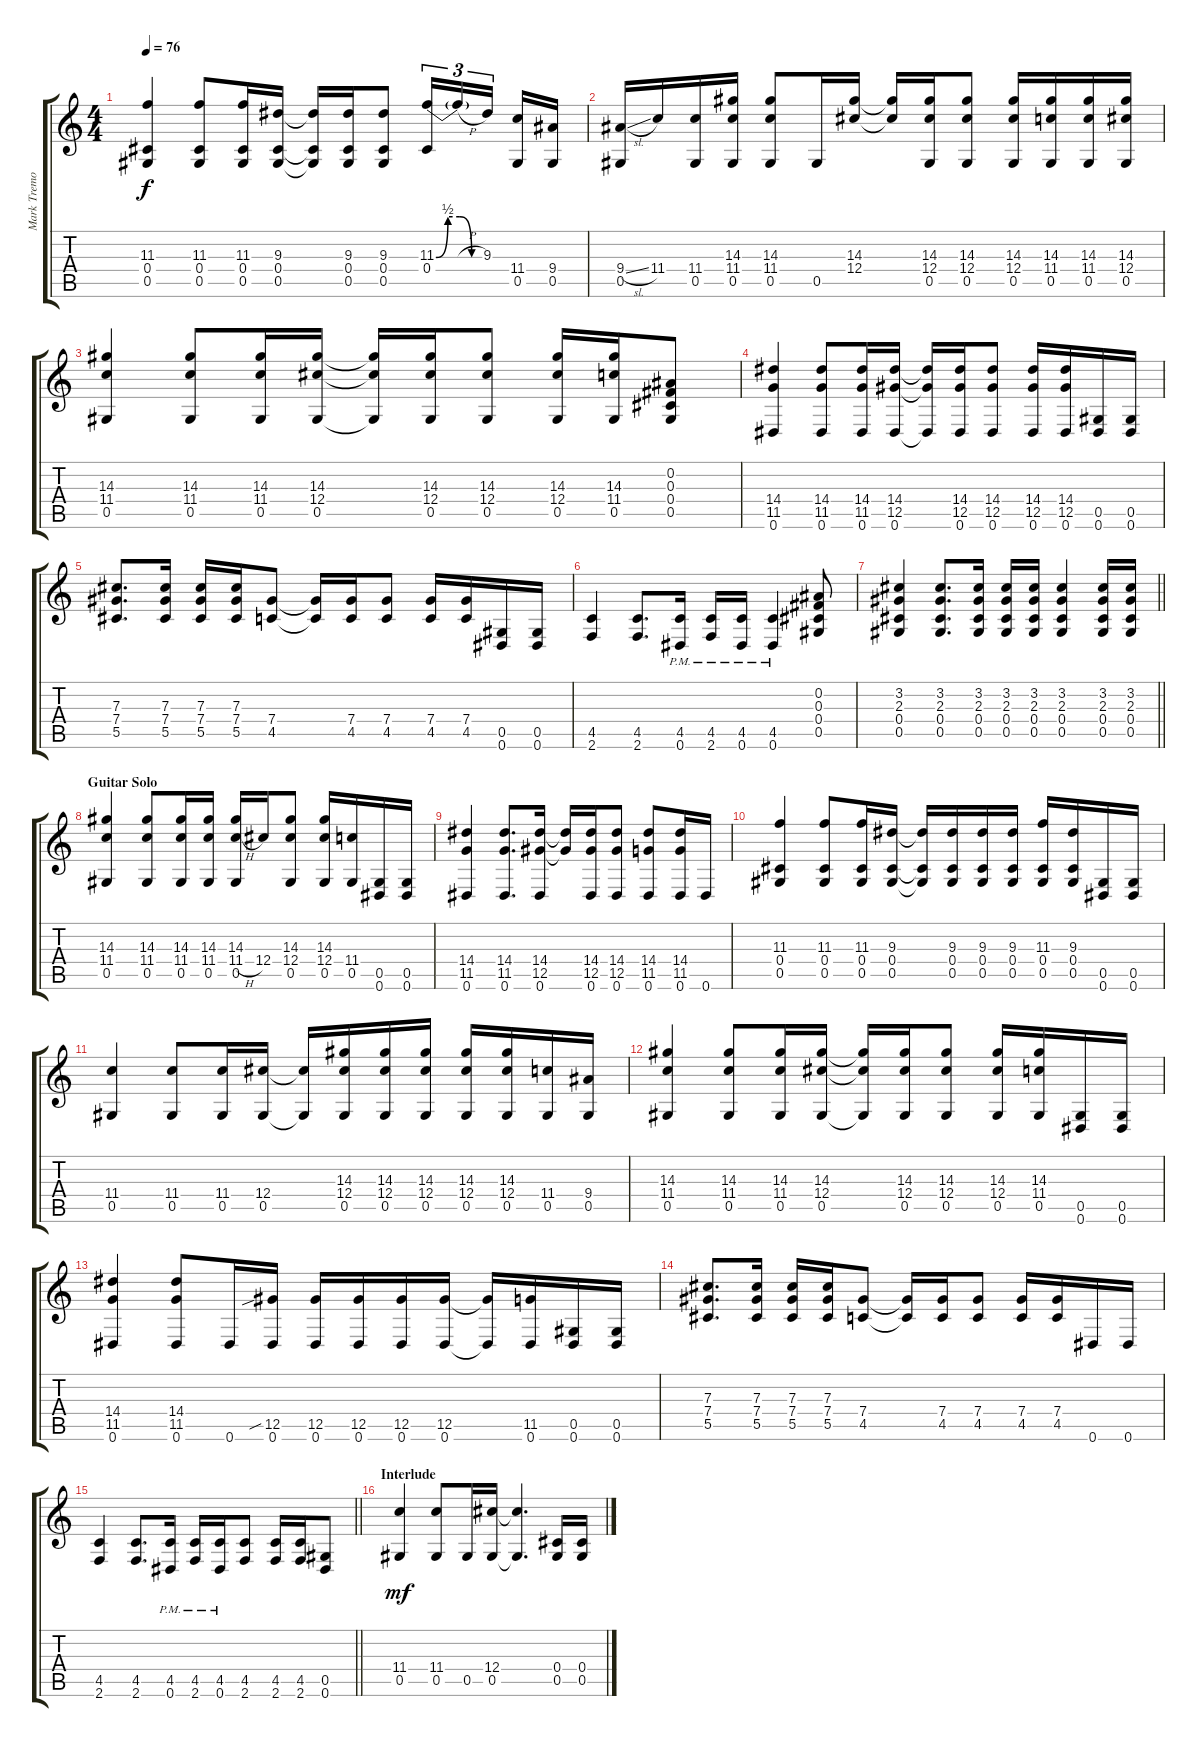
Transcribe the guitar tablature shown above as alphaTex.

\track ("Mark Tremonti" "Mark Tremo") {instrument overdrivenguitar}
\staff {score tabs}
\tuning (Eb4 Bb3 Gb3 Db3 Ab2 Eb2) {hide}
\ts (4 4)
\tempo 76
\clef g2
\ks c
(11.3 0.4 0.5).4{dy f} (11.3 0.4 0.5).8 (11.3 0.4 0.5).16 (9.3 0.4 0.5).16 (9.3{t} 0.4{t} 0.5{t}).16 (9.3 0.4 0.5).16 (9.3 0.4 0.5).8 (11.3{be (custom 0 0 15 2 30 2 45 0 60 0)} 0.4).16{tu (3 2)} 11.3{h t}.16{tu (3 2)} 9.3.16{tu (3 2) beam splitsecondary} (11.4 0.5).16 (9.4 0.5).16 |
(9.4{sl} 0.5).16 11.4.16 (11.4 0.5).16 (14.3 11.4 0.5).16 (14.3 11.4 0.5).8 0.5.16 (14.3 12.4).16 (14.3{t} 12.4{t}).16 (14.3 12.4 0.5).16 (14.3 12.4 0.5).8 (14.3 12.4 0.5).16 (14.3 11.4 0.5).16 (14.3 11.4 0.5).16 (14.3 12.4 0.5).16 |
(14.3 11.4 0.5).4 (14.3 11.4 0.5).8 (14.3 11.4 0.5).16 (14.3 12.4 0.5).16 (14.3{t} 12.4{t} 0.5{t}).16 (14.3 12.4 0.5).16 (14.3 12.4 0.5).8 (14.3 12.4 0.5).16 (14.3 11.4 0.5).16 (0.2 0.3 0.4 0.5).8 |
(14.4 11.5 0.6).4 (14.4 11.5 0.6).8 (14.4 11.5 0.6).16 (14.4 12.5 0.6).16 (14.4{t} 12.5{t} 0.6{t}).16 (14.4 12.5 0.6).16 (14.4 12.5 0.6).8 (14.4 12.5 0.6).16 (14.4 12.5 0.6).16 (0.5 0.6).16 (0.5 0.6).16 |
(7.3 7.4 5.5).8{d} (7.3 7.4 5.5).16 (7.3 7.4 5.5).16 (7.3 7.4 5.5).16 (7.4 4.5).8 (7.4{t} 4.5{t}).16 (7.4 4.5).16 (7.4 4.5).8 (7.4 4.5).16 (7.4 4.5).16 (0.5 0.6).16 (0.5 0.6).16 |
(4.5 2.6).4 (4.5 2.6).8{d} (4.5{pm} 0.6{pm}).16 (4.5{pm} 2.6{pm}).16 (4.5{pm} 0.6{pm}).16 (4.5{pm} 0.6{pm}).4 (0.2 0.3 0.4 0.5).8 |
\barLineRight lightlight
(3.2 2.3 0.4 0.5).4 (3.2 2.3 0.4 0.5).8{d} (3.2 2.3 0.4 0.5).16 (3.2 2.3 0.4 0.5).16 (3.2 2.3 0.4 0.5).16 (3.2 2.3 0.4 0.5).4 (3.2 2.3 0.4 0.5).16 (3.2 2.3 0.4 0.5).16 |
\section ("" "Guitar Solo")
(14.3 11.4 0.5).4 (14.3 11.4 0.5).8 (14.3 11.4 0.5).16 (14.3 11.4 0.5).16 (14.3 11.4{h} 0.5).16 12.4.16 (14.3 12.4 0.5).8 (14.3 12.4 0.5).16 (11.4 0.5).16 (0.5 0.6).16 (0.5 0.6).16 |
(14.4 11.5 0.6).4 (14.4 11.5 0.6).8{d} (14.4 12.5 0.6).16 (14.4{t} 12.5{t}).16 (14.4 12.5 0.6).16 (14.4 12.5 0.6).8 (14.4 11.5 0.6).8 (14.4 11.5 0.6).16 0.6.16 |
(11.3 0.4 0.5).4 (11.3 0.4 0.5).8 (11.3 0.4 0.5).16 (9.3 0.4 0.5).16 (9.3{t} 0.4{t} 0.5{t}).16 (9.3 0.4 0.5).16 (9.3 0.4 0.5).16 (9.3 0.4 0.5).16 (11.3 0.4 0.5).16 (9.3 0.4 0.5).16 (0.5 0.6).16 (0.5 0.6).16 |
(11.4 0.5).4 (11.4 0.5).8 (11.4 0.5).16 (12.4 0.5).16 (12.4{t} 0.5{t}).16 (14.3 12.4 0.5).16 (14.3 12.4 0.5).16 (14.3 12.4 0.5).16 (14.3 12.4 0.5).16 (14.3 12.4 0.5).16 (11.4 0.5).16 (9.4 0.5).16 |
(14.3 11.4 0.5).4 (14.3 11.4 0.5).8 (14.3 11.4 0.5).16 (14.3 12.4 0.5).16 (14.3{t} 12.4{t} 0.5{t}).16 (14.3 12.4 0.5).16 (14.3 12.4 0.5).8 (14.3 12.4 0.5).16 (14.3 11.4 0.5).16 (0.5 0.6).16 (0.5 0.6).16 |
(14.4 11.5 0.6).4 (14.4 11.5 0.6).8 0.6.16 (12.5{sib} 0.6).16 (12.5 0.6).16 (12.5 0.6).16 (12.5 0.6).16 (12.5 0.6).16 (12.5{t} 0.6{t}).16 (11.5 0.6).16 (0.5 0.6).16 (0.5 0.6).16 |
(7.3 7.4 5.5).8{d} (7.3 7.4 5.5).16 (7.3 7.4 5.5).16 (7.3 7.4 5.5).16 (7.4 4.5).8 (7.4{t} 4.5{t}).16 (7.4 4.5).16 (7.4 4.5).8 (7.4 4.5).16 (7.4 4.5).16 0.6.16 0.6.16 |
\barLineRight lightlight
(4.5 2.6).4 (4.5 2.6).8{d} (4.5{pm} 0.6{pm}).16 (4.5{pm} 2.6{pm}).16 (4.5{pm} 0.6{pm}).16 (4.5 2.6).8 (4.5 2.6).16 (4.5 2.6).16 (0.5 0.6).8 |
\section ("" "Interlude")
(11.4 0.5).4{dy mf instrument electricguitarclean} (11.4 0.5).8 0.5.16 (12.4 0.5).16 (12.4{t} 0.5{t}).4{d} (0.4 0.5).16 (0.4 0.5).16
